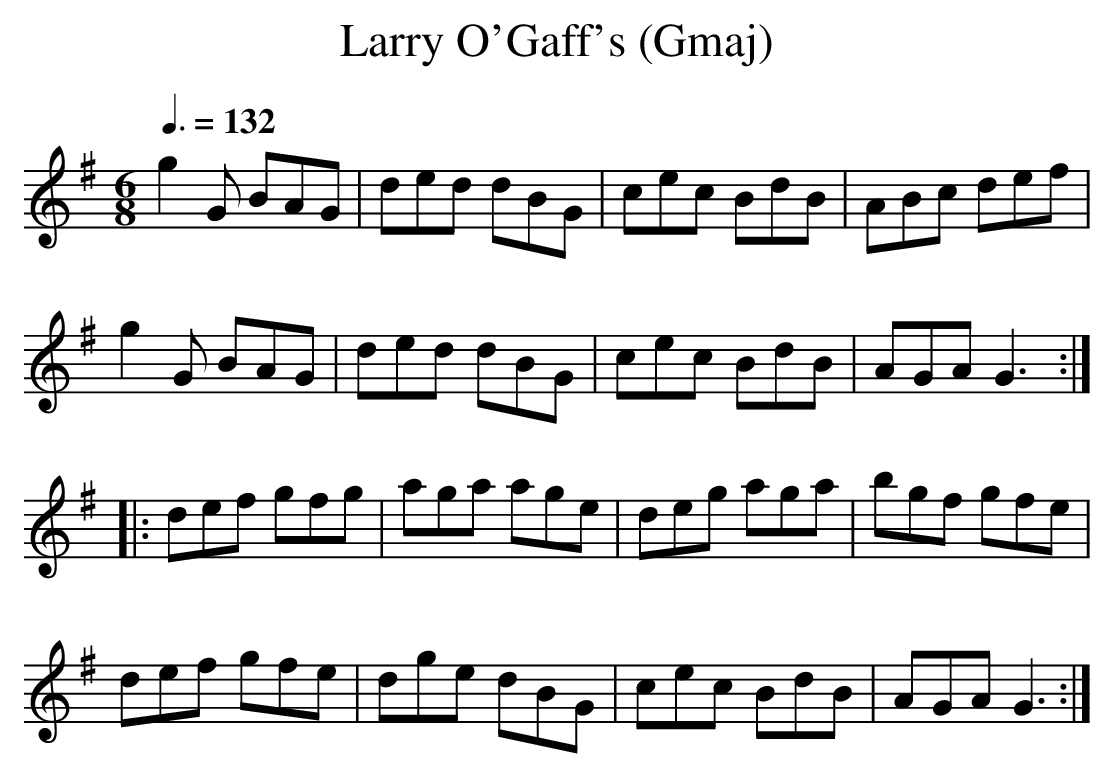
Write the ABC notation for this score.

X:1
T:Larry O'Gaff's (Gmaj)
Q:3/8=132
M:6/8
L:1/8
K:Gmaj
g2G BAG|ded dBG|cec BdB|ABc def|
g2G BAG|ded dBG|cec BdB|AGA G3:|
|:def gfg|aga age|deg aga|bgf gfe|
def gfe|dge dBG|cec BdB|AGA G3:|
